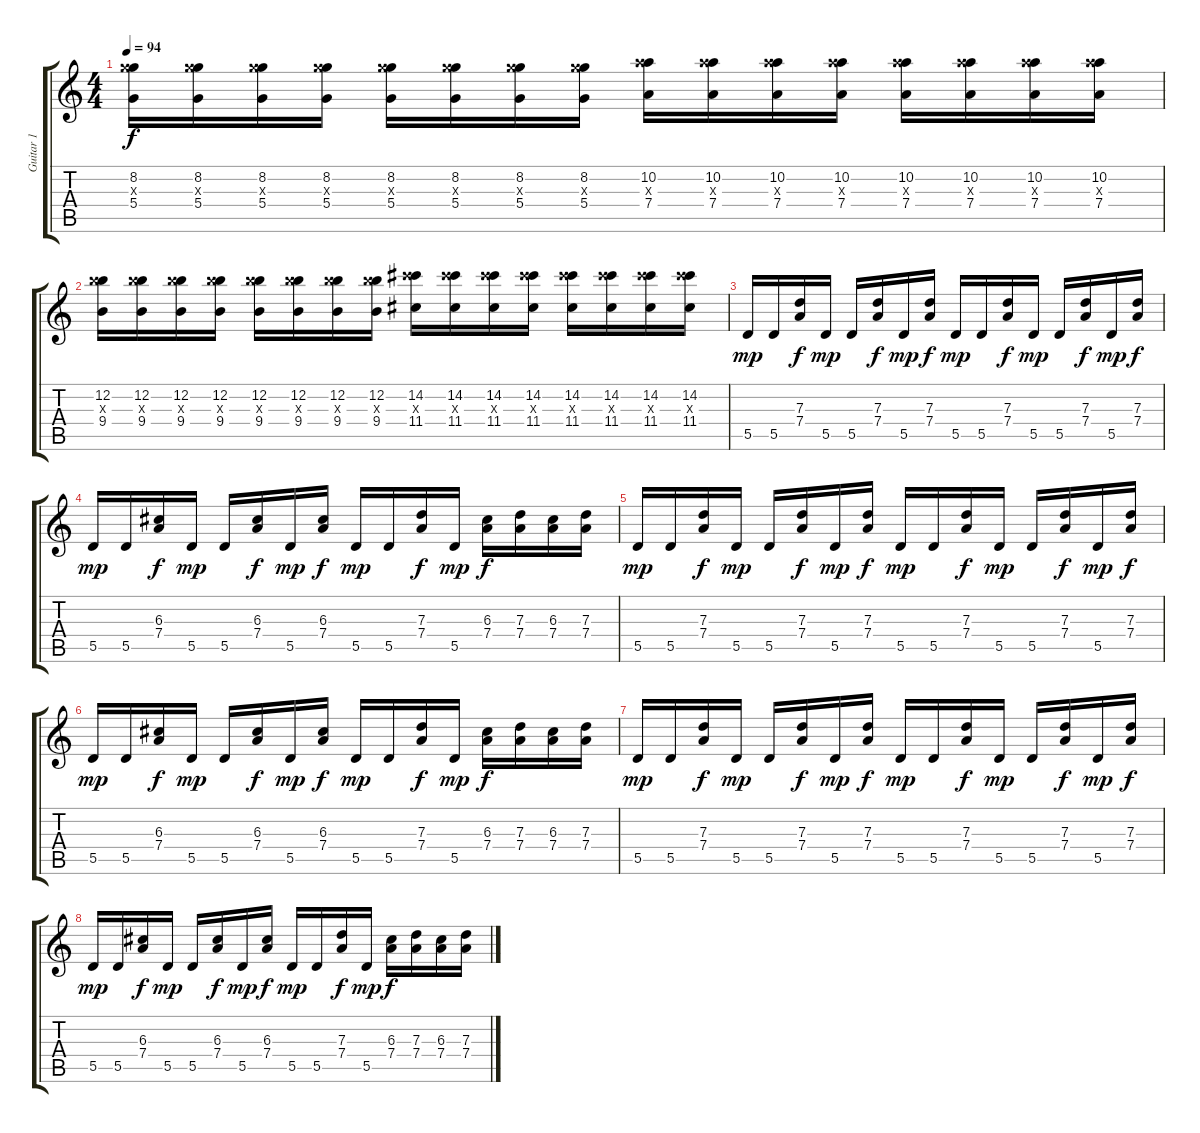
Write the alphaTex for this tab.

\track ("Guitar 1" "Guitar 1") {instrument distortionguitar}
\staff {score tabs}
\tuning (E4 B3 G3 D3 A2 E2) {hide}
\ts (4 4)
\tempo 94
\clef g2
\ks c
(8.2 12.3{x} 5.4).16{dy f} (8.2 12.3{x} 5.4).16 (8.2 12.3{x} 5.4).16 (8.2 12.3{x} 5.4).16 (8.2 12.3{x} 5.4).16 (8.2 12.3{x} 5.4).16 (8.2 12.3{x} 5.4).16 (8.2 12.3{x} 5.4).16 (10.2 14.3{x} 7.4).16 (10.2 14.3{x} 7.4).16 (10.2 14.3{x} 7.4).16 (10.2 14.3{x} 7.4).16 (10.2 14.3{x} 7.4).16 (10.2 14.3{x} 7.4).16 (10.2 14.3{x} 7.4).16 (10.2 14.3{x} 7.4).16 |
(12.2 16.3{x} 9.4).16 (12.2 16.3{x} 9.4).16 (12.2 16.3{x} 9.4).16 (12.2 16.3{x} 9.4).16 (12.2 16.3{x} 9.4).16 (12.2 16.3{x} 9.4).16 (12.2 16.3{x} 9.4).16 (12.2 16.3{x} 9.4).16 (14.2 18.3{x} 11.4).16 (14.2 18.3{x} 11.4).16 (14.2 18.3{x} 11.4).16 (14.2 18.3{x} 11.4).16 (14.2 18.3{x} 11.4).16 (14.2 18.3{x} 11.4).16 (14.2 18.3{x} 11.4).16 (14.2 18.3{x} 11.4).16 |
5.5.16{dy mp volume 4 balance 0} 5.5.16 (7.3 7.4).16{dy f} 5.5.16{dy mp} 5.5.16 (7.3 7.4).16{dy f} 5.5.16{dy mp} (7.3 7.4).16{dy f} 5.5.16{dy mp} 5.5.16 (7.3 7.4).16{dy f} 5.5.16{dy mp} 5.5.16 (7.3 7.4).16{dy f} 5.5.16{dy mp} (7.3 7.4).16{dy f} |
5.5.16{dy mp} 5.5.16 (6.3 7.4).16{dy f} 5.5.16{dy mp} 5.5.16 (6.3 7.4).16{dy f} 5.5.16{dy mp} (6.3 7.4).16{dy f} 5.5.16{dy mp} 5.5.16 (7.3 7.4).16{dy f} 5.5.16{dy mp} (6.3 7.4).16{dy f} (7.3 7.4).16 (6.3 7.4).16 (7.3 7.4).16 |
5.5.16{dy mp} 5.5.16 (7.3 7.4).16{dy f} 5.5.16{dy mp} 5.5.16 (7.3 7.4).16{dy f} 5.5.16{dy mp} (7.3 7.4).16{dy f} 5.5.16{dy mp} 5.5.16 (7.3 7.4).16{dy f} 5.5.16{dy mp} 5.5.16 (7.3 7.4).16{dy f} 5.5.16{dy mp} (7.3 7.4).16{dy f} |
5.5.16{dy mp} 5.5.16 (6.3 7.4).16{dy f} 5.5.16{dy mp} 5.5.16 (6.3 7.4).16{dy f} 5.5.16{dy mp} (6.3 7.4).16{dy f} 5.5.16{dy mp} 5.5.16 (7.3 7.4).16{dy f} 5.5.16{dy mp} (6.3 7.4).16{dy f} (7.3 7.4).16 (6.3 7.4).16 (7.3 7.4).16 |
5.5.16{dy mp} 5.5.16 (7.3 7.4).16{dy f} 5.5.16{dy mp} 5.5.16 (7.3 7.4).16{dy f} 5.5.16{dy mp} (7.3 7.4).16{dy f} 5.5.16{dy mp} 5.5.16 (7.3 7.4).16{dy f} 5.5.16{dy mp} 5.5.16 (7.3 7.4).16{dy f} 5.5.16{dy mp} (7.3 7.4).16{dy f} |
5.5.16{dy mp} 5.5.16 (6.3 7.4).16{dy f} 5.5.16{dy mp} 5.5.16 (6.3 7.4).16{dy f} 5.5.16{dy mp} (6.3 7.4).16{dy f} 5.5.16{dy mp} 5.5.16 (7.3 7.4).16{dy f} 5.5.16{dy mp} (6.3 7.4).16{dy f} (7.3 7.4).16 (6.3 7.4).16 (7.3 7.4).16
